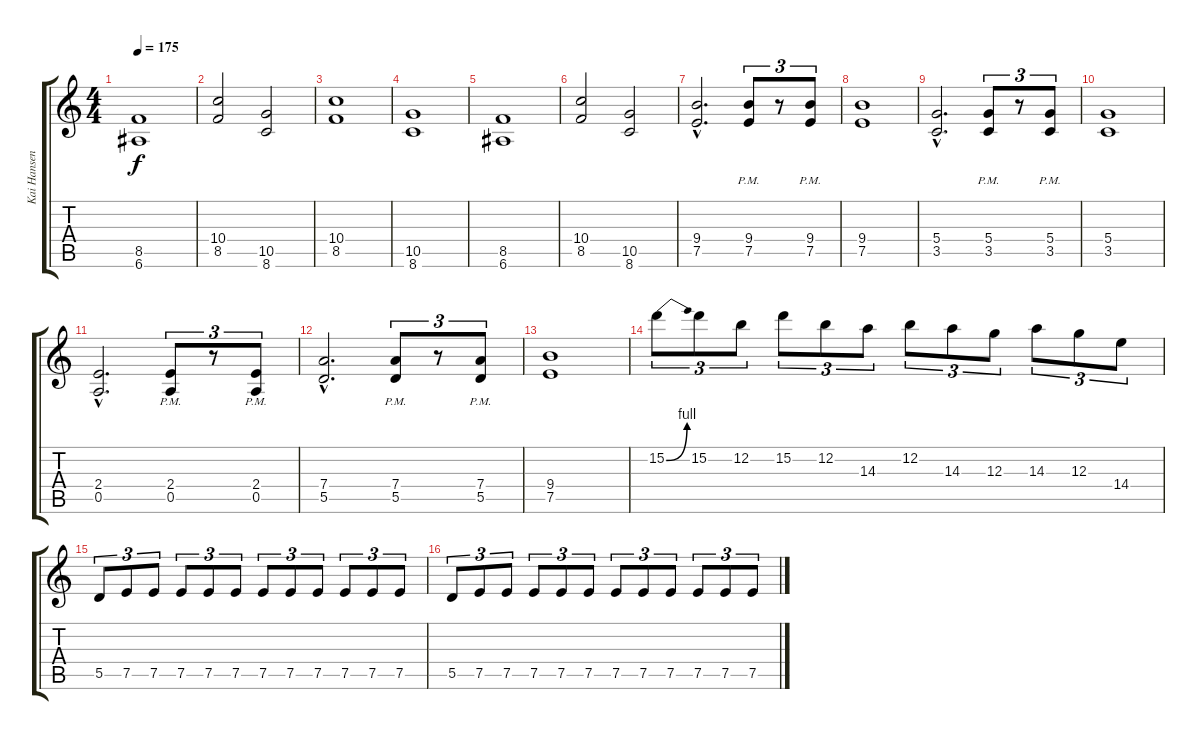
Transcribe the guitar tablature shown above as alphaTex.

\track ("Kai Hansen" "Kai Hansen") {instrument distortionguitar}
\staff {score tabs}
\tuning (E4 B3 G3 D3 A2 E2) {hide}
\ts (4 4)
\tempo 175
\clef g2
\ks c
(8.5 6.6).1{dy f} |
(10.4 8.5).2 (10.5 8.6).2 |
(10.4 8.5).1 |
(10.5 8.6).1 |
(8.5 6.6).1 |
(10.4 8.5).2 (10.5 8.6).2 |
(9.4{hac} 7.5{hac}).2{d} (9.4 7.5{pm}).8{tu (3 2)} r.8{tu (3 2)} (9.4 7.5{pm}).8{tu (3 2)} |
(9.4 7.5).1 |
(5.4{hac} 3.5{hac}).2{d} (5.4 3.5{pm}).8{tu (3 2)} r.8{tu (3 2)} (5.4 3.5{pm}).8{tu (3 2)} |
(5.4 3.5).1 |
(2.4{hac} 0.5{hac}).2{d} (2.4 0.5{pm}).8{tu (3 2)} r.8{tu (3 2)} (2.4 0.5{pm}).8{tu (3 2)} |
(7.4{hac} 5.5{hac}).2{d} (7.4 5.5{pm}).8{tu (3 2)} r.8{tu (3 2)} (7.4 5.5{pm}).8{tu (3 2)} |
(9.4 7.5).1 |
15.2{be (bend 0 0 60 4)}.8{tu (3 2)} 15.2.8{tu (3 2)} 12.2.8{tu (3 2)} 15.2.8{tu (3 2)} 12.2.8{tu (3 2)} 14.3.8{tu (3 2)} 12.2.8{tu (3 2)} 14.3.8{tu (3 2)} 12.3.8{tu (3 2)} 14.3.8{tu (3 2)} 12.3.8{tu (3 2)} 14.4.8{tu (3 2)} |
5.5.8{tu (3 2)} 7.5.8{tu (3 2)} 7.5.8{tu (3 2)} 7.5.8{tu (3 2)} 7.5.8{tu (3 2)} 7.5.8{tu (3 2)} 7.5.8{tu (3 2)} 7.5.8{tu (3 2)} 7.5.8{tu (3 2)} 7.5.8{tu (3 2)} 7.5.8{tu (3 2)} 7.5.8{tu (3 2)} |
5.5.8{tu (3 2)} 7.5.8{tu (3 2)} 7.5.8{tu (3 2)} 7.5.8{tu (3 2)} 7.5.8{tu (3 2)} 7.5.8{tu (3 2)} 7.5.8{tu (3 2)} 7.5.8{tu (3 2)} 7.5.8{tu (3 2)} 7.5.8{tu (3 2)} 7.5.8{tu (3 2)} 7.5.8{tu (3 2)}
